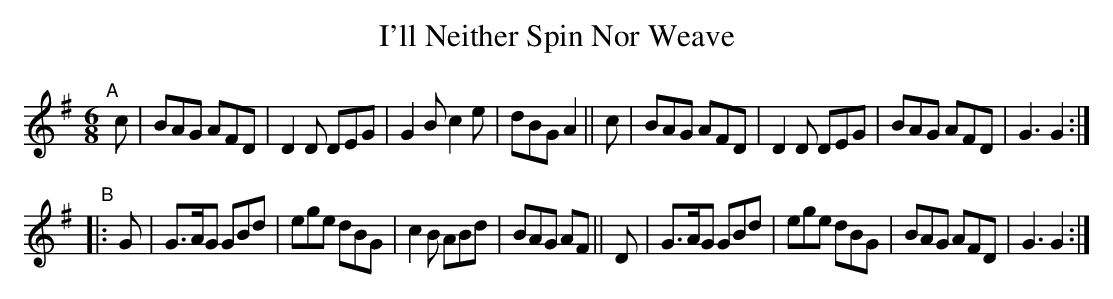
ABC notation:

X:1
T: I'll Neither Spin Nor Weave
M: 6/8
L: 1/8
K: G
"^A"\
[|]c | BAG AFD | D2D DEG | G2B c2e | dBG A2 \
|| c | BAG AFD | D2D DEG | BAG AFD | G3  G2 :|
"^B"\
|: G | G>AG GBd | ege dBG | c2B ABd | BAG AF \
|| D | G>AG GBd | ege dBG | BAG AFD | G3  G2 :|
